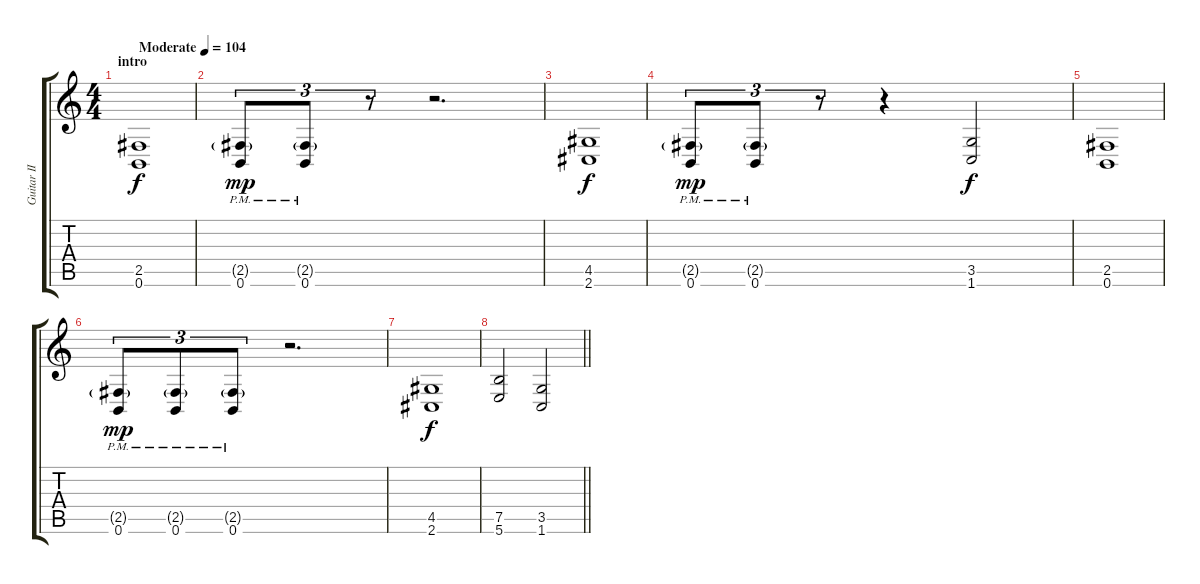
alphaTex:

\track ("Guitar II" "Guitar II") {instrument distortionguitar}
\staff {score tabs}
\tuning (B3 Gb3 D3 A2 E2 B1) {hide}
\ts (4 4)
\section ("" "intro")
\tempo (104 "Moderate")
\clef g2
\ks c
(2.5 0.6).1{dy f instrument distortionguitar} |
(2.5{g pm} 0.6{pm}).8{tu (3 2) dy mp} (2.5{g pm} 0.6{pm}).8{tu (3 2)} r.8{tu (3 2)} r.2{d} |
(4.5 2.6).1{dy f} |
(2.5{g pm} 0.6{pm}).8{tu (3 2) dy mp} (2.5{g pm} 0.6{pm}).8{tu (3 2)} r.8{tu (3 2)} r.4 (3.5 1.6).2{dy f} |
(2.5 0.6).1 |
(2.5{g pm} 0.6{pm}).8{tu (3 2) dy mp} (2.5{g pm} 0.6{pm}).8{tu (3 2)} (2.5{g pm} 0.6{pm}).8{tu (3 2)} r.2{d} |
(4.5 2.6).1{dy f} |
\barLineRight lightlight
(7.5 5.6).2 (3.5 1.6).2
